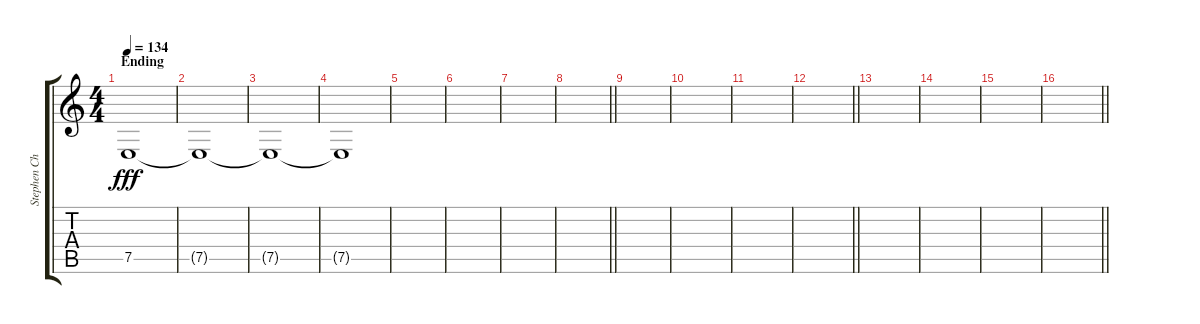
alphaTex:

\track ("Stephen Christian" "Stephen Ch") {instrument lead2sawtooth}
\staff {score tabs}
\tuning (E4 B3 G3 D3 A2 E2) {hide}
\ts (4 4)
\section ("" "Ending")
\tempo 134
\clef g2
\ks c
7.5.1{dy fff volume 0} |
7.5{t}.1 |
7.5{t}.1 |
7.5{t}.1 |
|
|
|
\barLineRight lightlight
|
|
|
|
\barLineRight lightlight
|
|
|
|
\barLineRight lightlight
